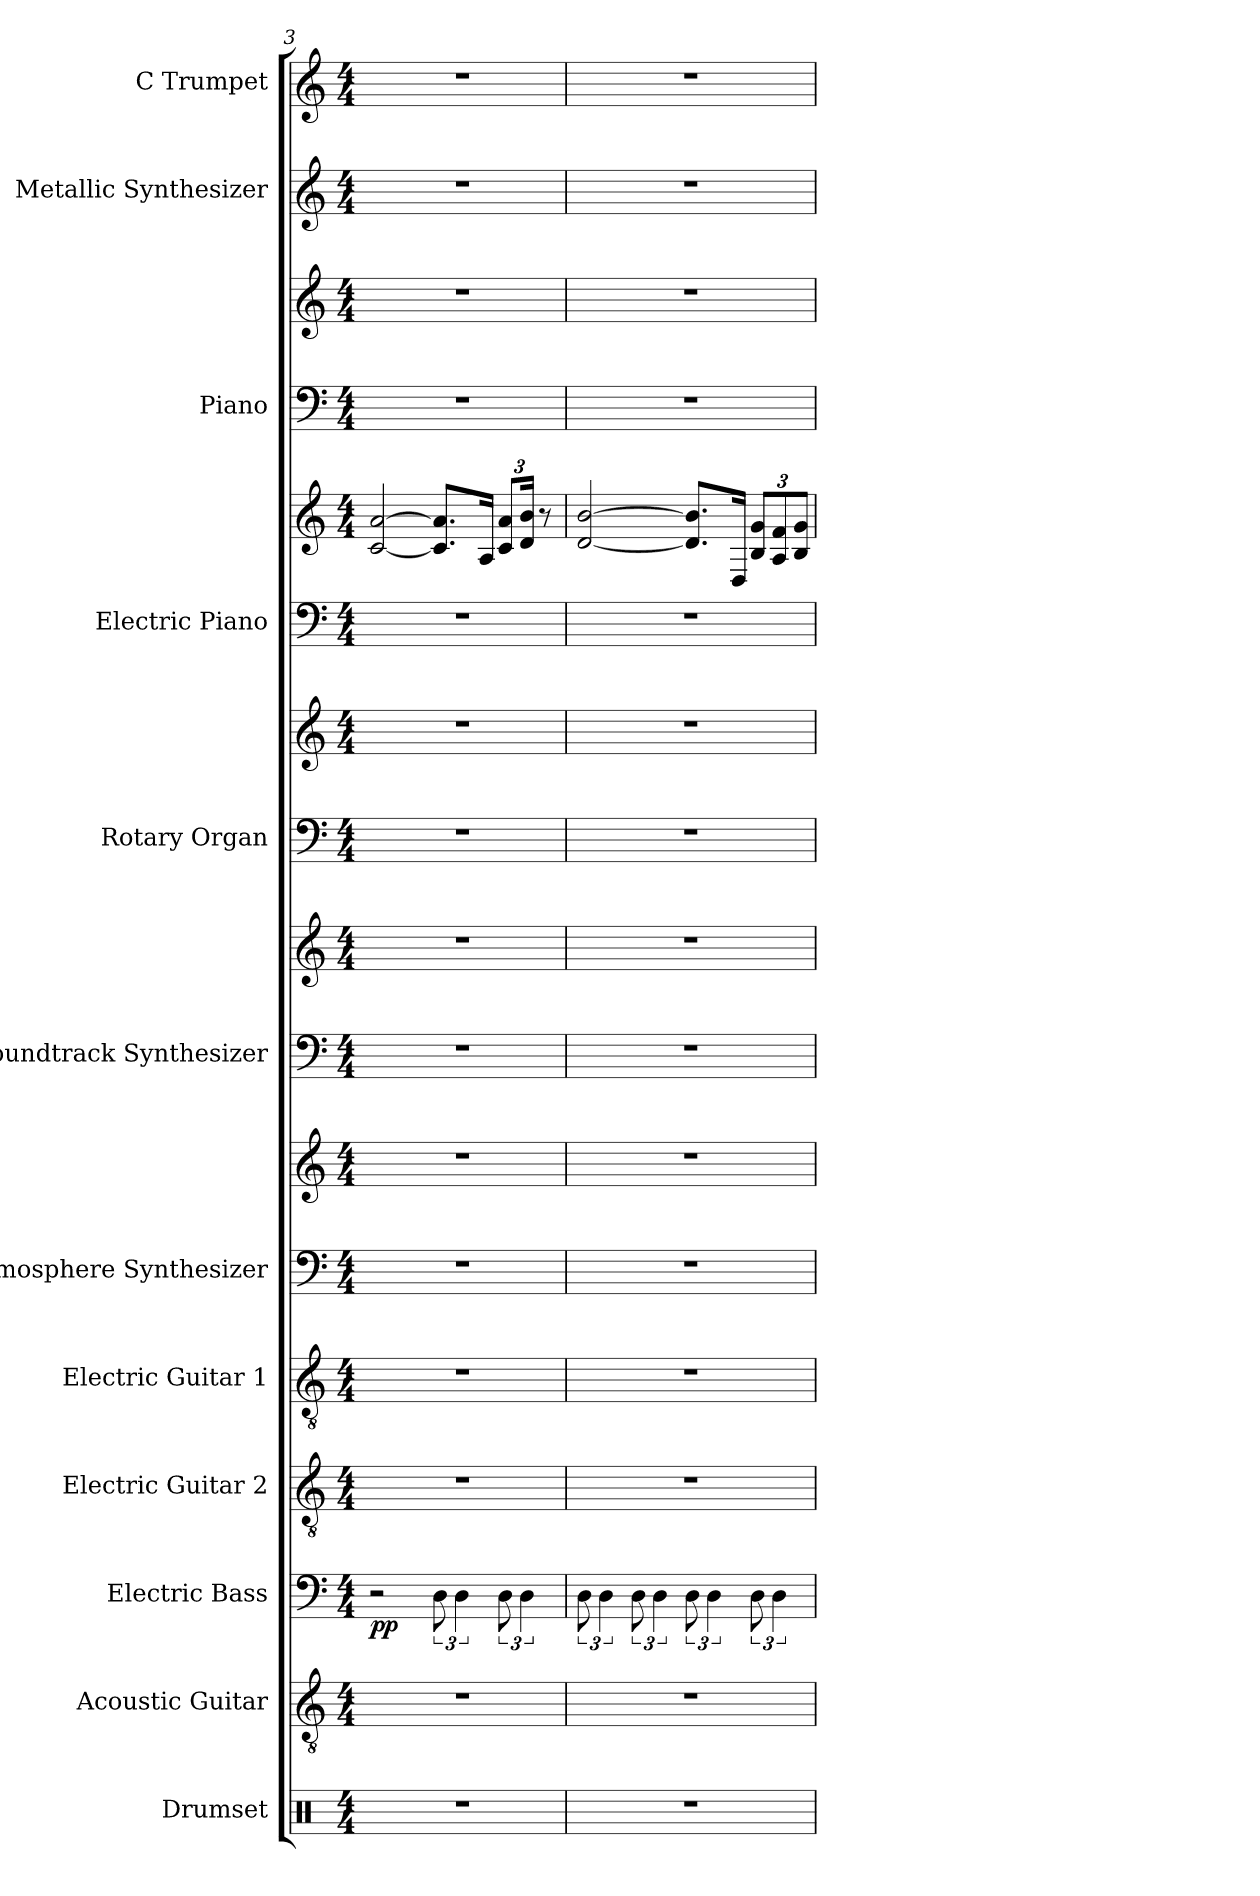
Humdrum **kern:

**kern	**kern	**kern	**dynam	**kern	**kern	**kern	**kern	**kern	**kern	**kern	**kern	**kern	**kern	**kern	**kern	**kern	**kern
*part12	*part11	*part10	*part10	*part9	*part8	*part7	*part7	*part6	*part6	*part5	*part5	*part4	*part4	*part3	*part3	*part2	*part1
*staff17	*staff16	*staff15	*staff15	*staff14	*staff13	*staff12	*staff11	*staff10	*staff9	*staff8	*staff7	*staff6	*staff5	*staff4	*staff3	*staff2	*staff1
*I"Drumset	*I"Acoustic Guitar	*I"Electric Bass	*	*I"Electric Guitar 2	*I"Electric Guitar 1	*I"Atmosphere Synthesizer	*	*I"Soundtrack Synthesizer	*	*I"Rotary Organ	*	*I"Electric Piano	*	*I"Piano	*	*I"Metallic Synthesizer	*I"C Trumpet
*I'Drs.	*I'Guit.	*I'El. B.	*	*I'El. Guit. 2	*I'El. Guit. 1	*I'Synth.	*	*I'Synth.	*	*I'Rot. Org.	*	*I'El. Pno.	*	*I'Pno.	*	*I'Synth.	*I'C Tpt.
*clefX	*clefGv2	*clefF4	*	*clefGv2	*clefGv2	*clefF4	*clefG2	*clefF4	*clefG2	*clefF4	*clefG2	*clefF4	*clefG2	*clefF4	*clefG2	*clefG2	*clefG2
*	*	*ITrd7c12	*	*	*	*	*	*	*	*	*	*	*	*	*	*	*
*k[]	*k[]	*k[]	*	*k[]	*k[]	*k[]	*k[]	*k[]	*k[]	*k[]	*k[]	*k[]	*k[]	*k[]	*k[]	*k[]	*k[]
*M4/4	*M4/4	*M4/4	*	*M4/4	*M4/4	*M4/4	*M4/4	*M4/4	*M4/4	*M4/4	*M4/4	*M4/4	*M4/4	*M4/4	*M4/4	*M4/4	*M4/4
=3	=3	=3	=3	=3	=3	=3	=3	=3	=3	=3	=3	=3	=3	=3	=3	=3	=3
!	!	!	!LO:DY:b	!	!	!	!	!	!	!	!	!	!	!	!	!	!
1r	1r	2r	pp	1r	1r	1r	1r	1r	1r	1r	1r	1r	[2c/ [2a/	1r	1r	1r	1r
.	.	12DD\	.	.	.	.	.	.	.	.	.	.	8.c/] 8.a/]L	.	.	.	.
.	.	6DD\	.	.	.	.	.	.	.	.	.	.	.	.	.	.	.
.	.	.	.	.	.	.	.	.	.	.	.	.	16A/Jk	.	.	.	.
*	*	*	*	*	*	*	*	*	*	*	*	*	*Xbrackettup	*	*	*	*
.	.	12DD\	.	.	.	.	.	.	.	.	.	.	12c/ 12a/L	.	.	.	.
.	.	6DD\	.	.	.	.	.	.	.	.	.	.	24d/ 24b/Jk	.	.	.	.
.	.	.	.	.	.	.	.	.	.	.	.	.	8r	.	.	.	.
=4	=4	=4	=4	=4	=4	=4	=4	=4	=4	=4	=4	=4	=4	=4	=4	=4	=4
1r	1r	12DD\	.	1r	1r	1r	1r	1r	1r	1r	1r	1r	[2d/ [2b/	1r	1r	1r	1r
.	.	6DD\	.	.	.	.	.	.	.	.	.	.	.	.	.	.	.
.	.	12DD\	.	.	.	.	.	.	.	.	.	.	.	.	.	.	.
.	.	6DD\	.	.	.	.	.	.	.	.	.	.	.	.	.	.	.
.	.	12DD\	.	.	.	.	.	.	.	.	.	.	8.d/] 8.b/]L	.	.	.	.
.	.	6DD\	.	.	.	.	.	.	.	.	.	.	.	.	.	.	.
.	.	.	.	.	.	.	.	.	.	.	.	.	16D/Jk	.	.	.	.
.	.	12DD\	.	.	.	.	.	.	.	.	.	.	12B/ 12g/L	.	.	.	.
.	.	6DD\	.	.	.	.	.	.	.	.	.	.	12A/ 12f/	.	.	.	.
.	.	.	.	.	.	.	.	.	.	.	.	.	12B/ 12g/J	.	.	.	.
=	=	=	=	=	=	=	=	=	=	=	=	=	=	=	=	=	=
*-	*-	*-	*-	*-	*-	*-	*-	*-	*-	*-	*-	*-	*-	*-	*-	*-	*-
